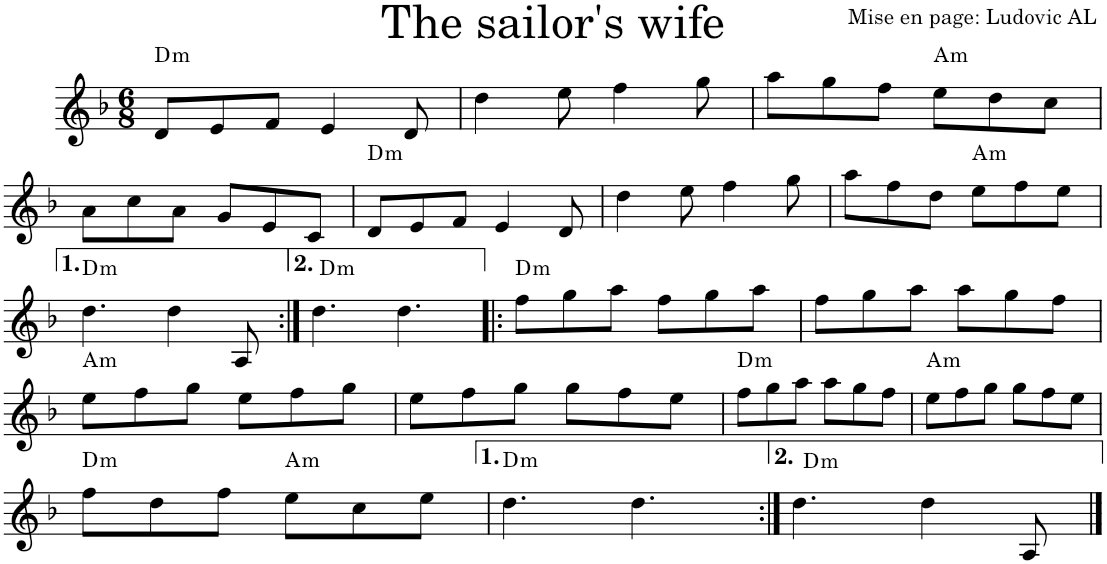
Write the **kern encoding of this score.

**kern	**harte
*part1	*part1
*staff1	*
*I"Violon	*
*I'Vln.	*
*clefG2	*
*k[b-]	*
*M6/8	*
=1	=1
!	!LO:H:kt=m
8d/L	D:min
8e/	.
8f/J	.
4e/	.
8d/	.
=2	=2
4dd\	.
8ee\	.
4ff\	.
8gg\	.
=3	=3
8aa\L	.
8gg\	.
8ff\J	.
!	!LO:H:kt=m
8ee\L	A:min
8dd\	.
8cc\J	.
!!LO:LB:g=z
=4	=4
8a\L	.
8cc\	.
8a\J	.
8g/L	.
8e/	.
8c/J	.
=5	=5
!	!LO:H:kt=m
8d/L	D:min
8e/	.
8f/J	.
4e/	.
8d/	.
=6	=6
4dd\	.
8ee\	.
4ff\	.
8gg\	.
=7	=7
8aa\L	.
8ff\	.
8dd\J	.
!	!LO:H:kt=m
8ee\L	A:min
8ff\	.
8ee\J	.
!!LO:LB:g=z
=8	=8
!	!LO:H:kt=m
4.dd\	D:min
4dd\	.
8A/	.
=9:|!	=9:|!
!	!LO:H:kt=m
4.dd\	D:min
4.dd\	.
=10!|:	=10!|:
!	!LO:H:kt=m
8ff\L	D:min
8gg\	.
8aa\J	.
8ff\L	.
8gg\	.
8aa\J	.
=11	=11
8ff\L	.
8gg\	.
8aa\J	.
8aa\L	.
8gg\	.
8ff\J	.
!!LO:LB:g=z
=12	=12
!	!LO:H:kt=m
8ee\L	A:min
8ff\	.
8gg\J	.
8ee\L	.
8ff\	.
8gg\J	.
=13	=13
8ee\L	.
8ff\	.
8gg\J	.
8gg\L	.
8ff\	.
8ee\J	.
=14	=14
!	!LO:H:kt=m
8ff\L	D:min
8gg\	.
8aa\J	.
8aa\L	.
8gg\	.
8ff\J	.
=15	=15
!	!LO:H:kt=m
8ee\L	A:min
8ff\	.
8gg\J	.
8gg\L	.
8ff\	.
8ee\J	.
!!LO:LB:g=z
=16	=16
!	!LO:H:kt=m
8ff\L	D:min
8dd\	.
8ff\J	.
!	!LO:H:kt=m
8ee\L	A:min
8cc\	.
8ee\J	.
=17	=17
!	!LO:H:kt=m
4.dd\	D:min
4.dd\	.
=18:|!	=18:|!
!	!LO:H:kt=m
4.dd\	D:min
4dd\	.
8A/	.
==	==
*-	*-
